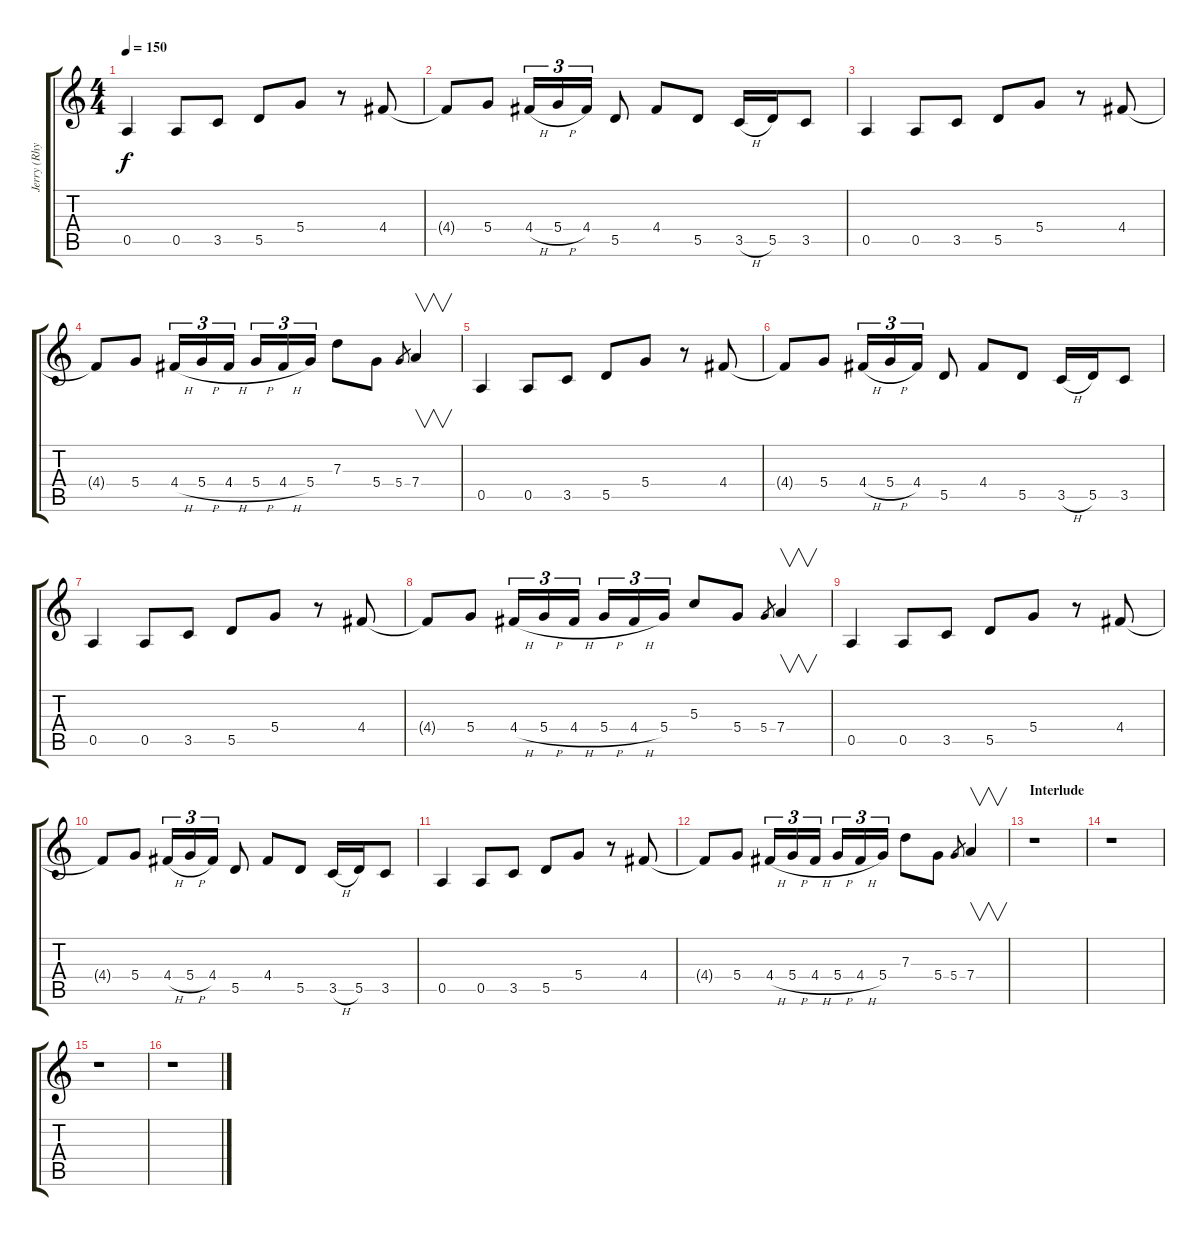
\track ("Jerry (Rhythm)" "Jerry (Rhy") {instrument distortionguitar}
\staff {score tabs}
\tuning (E4 B3 G3 D3 A2 E2) {hide}
\ts (4 4)
\tempo 150
\clef g2
\ks c
0.5.4{dy f} 0.5.8 3.5.8 5.5.8 5.4.8 r.8 4.4.8 |
4.4{t}.8 5.4.8 4.4{h}.16{tu (3 2)} 5.4{h}.16{tu (3 2)} 4.4.16{tu (3 2)} 5.5.8 4.4.8 5.5.8 3.5{h}.16 5.5.16 3.5.8 |
0.5.4 0.5.8 3.5.8 5.5.8 5.4.8 r.8 4.4.8 |
4.4{t}.8 5.4.8 4.4{h}.16{tu (3 2)} 5.4{h}.16{tu (3 2)} 4.4{h}.16{tu (3 2)} 5.4{h}.16{tu (3 2)} 4.4{h}.16{tu (3 2)} 5.4.16{tu (3 2)} 7.3.8 5.4.8 5.4.8{gr} 7.4.4{v} |
0.5.4 0.5.8 3.5.8 5.5.8 5.4.8 r.8 4.4.8 |
4.4{t}.8 5.4.8 4.4{h}.16{tu (3 2)} 5.4{h}.16{tu (3 2)} 4.4.16{tu (3 2)} 5.5.8 4.4.8 5.5.8 3.5{h}.16 5.5.16 3.5.8 |
0.5.4 0.5.8 3.5.8 5.5.8 5.4.8 r.8 4.4.8 |
4.4{t}.8 5.4.8 4.4{h}.16{tu (3 2)} 5.4{h}.16{tu (3 2)} 4.4{h}.16{tu (3 2)} 5.4{h}.16{tu (3 2)} 4.4{h}.16{tu (3 2)} 5.4.16{tu (3 2)} 5.3.8 5.4.8 5.4.8{gr} 7.4.4{v} |
0.5.4 0.5.8 3.5.8 5.5.8 5.4.8 r.8 4.4.8 |
4.4{t}.8 5.4.8 4.4{h}.16{tu (3 2)} 5.4{h}.16{tu (3 2)} 4.4.16{tu (3 2)} 5.5.8 4.4.8 5.5.8 3.5{h}.16 5.5.16 3.5.8 |
0.5.4 0.5.8 3.5.8 5.5.8 5.4.8 r.8 4.4.8 |
4.4{t}.8 5.4.8 4.4{h}.16{tu (3 2)} 5.4{h}.16{tu (3 2)} 4.4{h}.16{tu (3 2)} 5.4{h}.16{tu (3 2)} 4.4{h}.16{tu (3 2)} 5.4.16{tu (3 2)} 7.3.8 5.4.8 5.4.8{gr} 7.4.4{v} |
\section ("" "Interlude")
r.1 |
r.1 |
r.1 |
r.1
